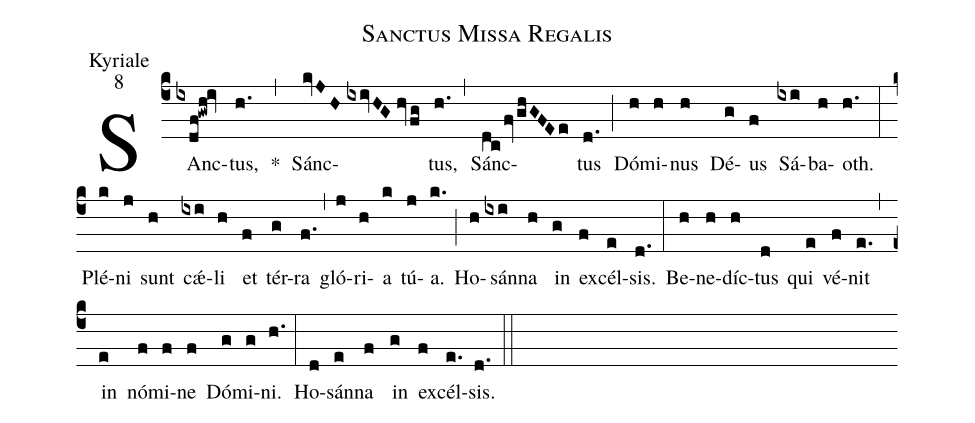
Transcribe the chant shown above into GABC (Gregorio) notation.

name:Sanctus Missa Regalis;
office-part:Kyriale;
mode:8;
%%
(c4)SAnc(ixdf!gwh!iv)tus,(h.) *(,) Sánc(kvJH//ixivHG//hv/fg)tus,(h.) (,) Sánc(dc/fv/ghGFE/e)tus(d.) (;) Dó(h)mi(h)nus(h) Dé(g)us(f) Sá(ixi)ba(h)oth.(h.) (:) Plé(k)ni(j) sunt(h) cǽ(ixi)li(h) et(f) tér(g)ra(f.) (,) gló(j)ri(h)a(k) tú(j)a.(k.) (;) Ho(h)sán(ixi)na(h) in(g) ex(f)cél(e)sis.(d.) (:) Be(h)ne(h)díc(h)tus(d) qui(e) vé(f)nit(e.) (,) in(e) nó(f)mi(f)ne(f) Dó(g)mi(g)ni.(h.) (:) Ho(d)sán(e)na(f) in(g) ex(f)cél(e.)sis.(d.) (::)
